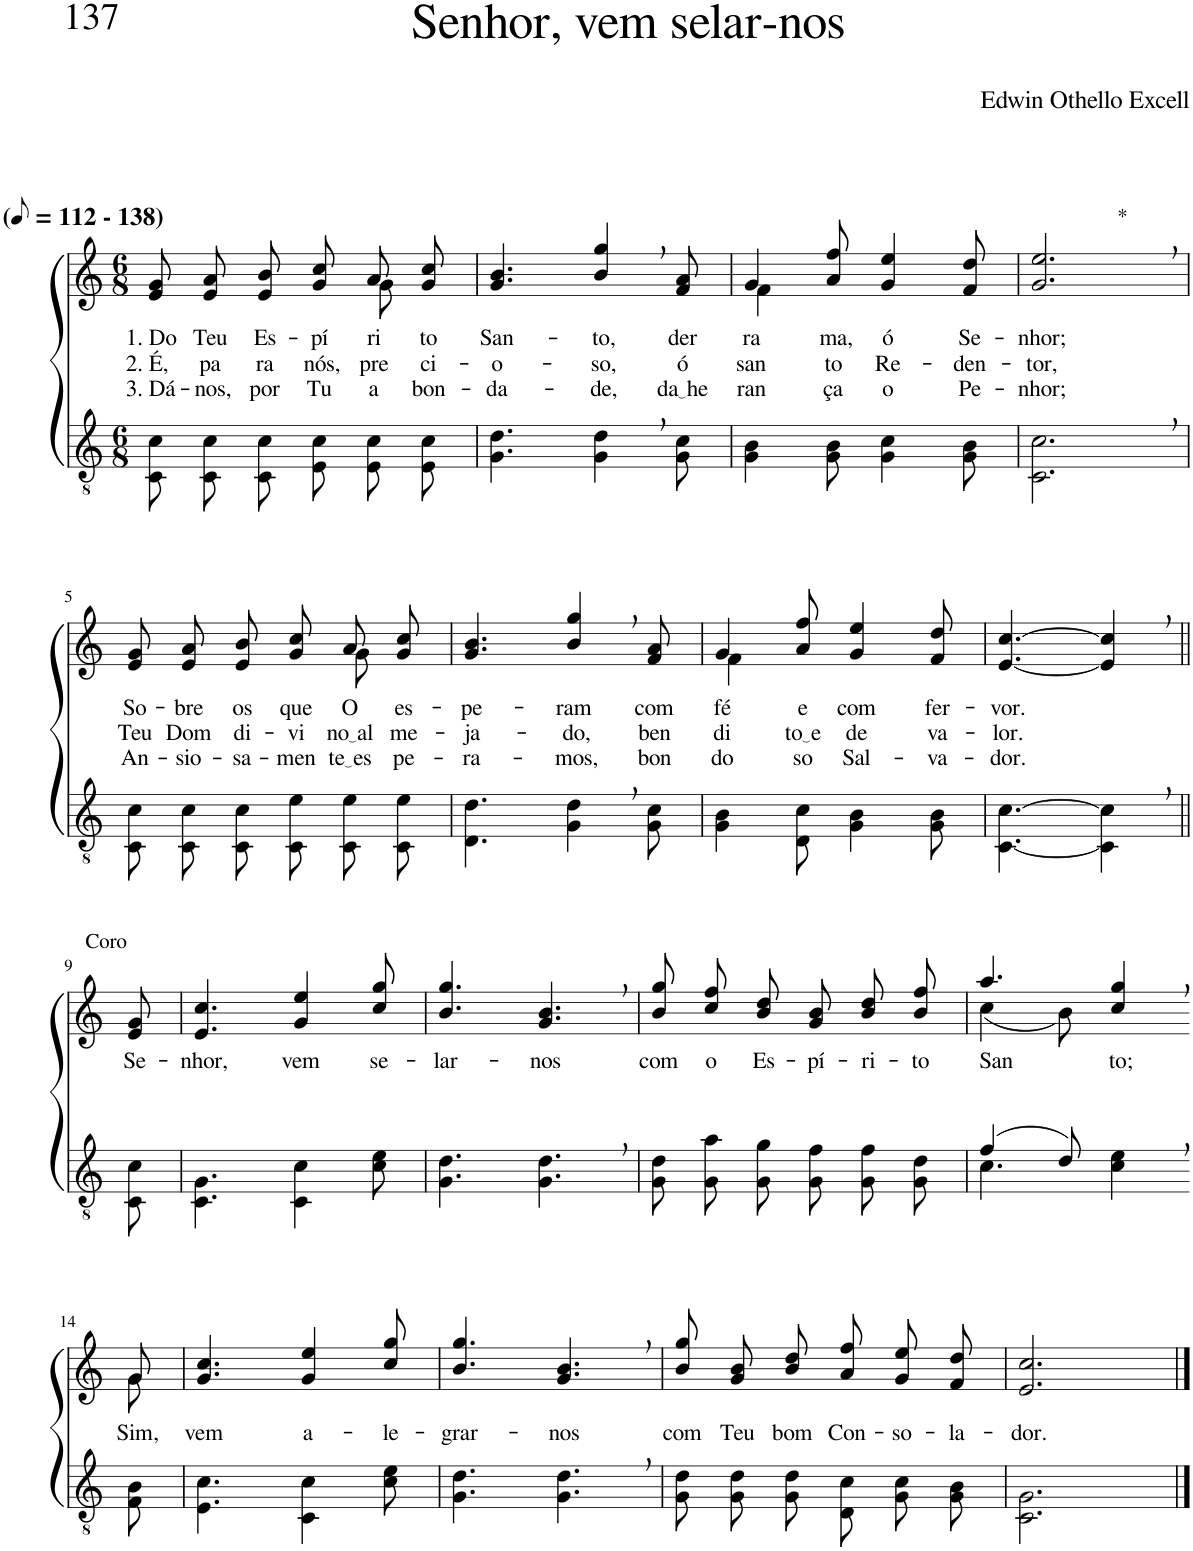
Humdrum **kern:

**kern	**kern	**text	**text	**text
*part2	*part1	*part1	*part1	*part1
*staff2	*staff1	*staff1	*staff1	*staff1
*I"Parte III e IV	*I"Parte I e II	*	*	*
*clefGv2	*clefG2	*	*	*
*Trd3c5	*Trd3c5	*	*	*
*k[]	*k[]	*	*	*
*M6/8	*M6/8	*	*	*
*MM56	*MM56	*	*	*
=1	=1	=1	=1	=1
!	!LO:TX:a:B:t=(	!	!	!
!	!LO:TX:a:B:t=- 138)	!	!	!
!	!	!LO:LY:b	!LO:LY:b	!LO:LY:b
*	*^	*	*	*
8C/ 8c/L	8e/ 8g/L	2ryy	1. Do	2. É,	3. Dá-
!	!	!	!LO:LY:b	!LO:LY:b	!LO:LY:b
8C/ 8c/	8e/ 8a/	.	Teu	pa	-nos,
!	!	!	!LO:LY:b	!LO:LY:b	!LO:LY:b
8C/ 8c/J	8e/ 8b/J	.	Es-	ra	por
!	!	!	!LO:LY:b	!LO:LY:b	!LO:LY:b
8E/ 8c/L	8g/ 8cc/L	.	-pí-	nós,	Tu-
!	!	!	!LO:LY:b	!LO:LY:b	!LO:LY:b
8E/ 8c/	8a/	8g\	-ri-	pre-	-a
!	!	!	!LO:LY:b	!LO:LY:b	!LO:LY:b
8E/ 8c/J	8g/ 8cc/J	8ryy	-to	-ci-	bon-
=2	=2	=2	=2	=2	=2
!	!	!	!LO:LY:b	!LO:LY:b	!LO:LY:b
*	*v	*v	*	*	*
4.G\ 4.d\	4.g/ 4.b/	San-	-o-	-da-
!	!	!LO:LY:b	!LO:LY:b	!LO:LY:b
4G\, 4d\,	4b/, 4gg/,	-to,	-so,	-de,
!	!	!LO:LY:b	!LO:LY:b	!LO:LY:b
8G\ 8c\	8f/ 8a/	der-	ó	da he
=3	=3	=3	=3	=3
*	*^	*	*	*
!	!	!	!LO:LY:b	!LO:LY:b	!LO:LY:b
4G\ 4B\	4g/	4f\	-ra-	san-	-ran-
!	!	!	!LO:LY:b	!LO:LY:b	!LO:LY:b
8G\ 8B\	8a/ 8ff/	2ryy	-ma,	-to	-ça
!	!	!	!LO:LY:b	!LO:LY:b	!LO:LY:b
4G\ 4c\	4g/ 4ee/	.	ó	Re-	o
!	!	!	!LO:LY:b	!LO:LY:b	!LO:LY:b
8G\ 8B\	8f/ 8dd/	.	Se-	-den-	Pe-
*	*v	*v	*	*	*
=4	=4	=4	=4	=4
!	!LO:TX:a:t=*	!	!	!
!	!	!LO:LY:b	!LO:LY:b	!LO:LY:b
2.C\, 2.c\,	2.g/, 2.ee/,	-nhor;	-tor,	-nhor;
!!LO:LB:g=z
=5	=5	=5	=5	=5
!	!	!LO:LY:b	!LO:LY:b	!LO:LY:b
*	*^	*	*	*
8C/ 8c/L	8e/ 8g/L	2ryy	So-	Teu	An-
!	!	!	!LO:LY:b	!LO:LY:b	!LO:LY:b
8C/ 8c/	8e/ 8a/	.	-bre	Dom	-sio-
!	!	!	!LO:LY:b	!LO:LY:b	!LO:LY:b
8C/ 8c/J	8e/ 8b/J	.	os	di-	-sa-
!	!	!	!LO:LY:b	!LO:LY:b	!LO:LY:b
8C/ 8e/L	8g/ 8cc/L	.	que	-vi-	-men-
!	!	!	!LO:LY:b	!LO:LY:b	!LO:LY:b
8C/ 8e/	8a/	8g\	O	no al	te es
!	!	!	!LO:LY:b	!LO:LY:b	!LO:LY:b
8C/ 8e/J	8g/ 8cc/J	8ryy	es-	-me-	-pe-
=6	=6	=6	=6	=6	=6
!	!	!	!LO:LY:b	!LO:LY:b	!LO:LY:b
*	*v	*v	*	*	*
4.D\ 4.d\	4.g/ 4.b/	-pe-	-ja-	-ra-
!	!	!LO:LY:b	!LO:LY:b	!LO:LY:b
4G\, 4d\,	4b/, 4gg/,	-ram	-do,	-mos,
!	!	!LO:LY:b	!LO:LY:b	!LO:LY:b
8G\ 8c\	8f/ 8a/	com	ben-	bon-
=7	=7	=7	=7	=7
*	*^	*	*	*
!	!	!	!LO:LY:b	!LO:LY:b	!LO:LY:b
4G\ 4B\	4g/	4f\	fé	-di-	-do-
!	!	!	!LO:LY:b	!LO:LY:b	!LO:LY:b
8D\ 8c\	8a/ 8ff/	2ryy	e	to e	-so
!	!	!	!LO:LY:b	!LO:LY:b	!LO:LY:b
4G\ 4B\	4g/ 4ee/	.	com	de	Sal-
!	!	!	!LO:LY:b	!LO:LY:b	!LO:LY:b
8G\ 8B\	8f/ 8dd/	.	fer-	va-	-va-
*	*v	*v	*	*	*
=8	=8	=8	=8	=8
!	!	!LO:LY:b	!LO:LY:b	!LO:LY:b
[4.C\ [4.c\	[4.e/ [4.cc/	-vor.	-lor.	-dor.
4C\], 4c\],	4e/], 4cc/],	.	.	.
!!LO:LB:g=z
=9||	=9||	=9||	=9||	=9||
!	!LO:TX:a:t=Coro	!	!	!
!	!	!LO:LY:b	!	!
8C\ 8c\	8e/ 8g/	Se-	.	.
=10	=10	=10	=10	=10
!	!	!LO:LY:b	!	!
4.C\ 4.G\	4.e/ 4.cc/	-nhor,	.	.
!	!	!LO:LY:b	!	!
4C\ 4c\	4g/ 4ee/	vem	.	.
!	!	!LO:LY:b	!	!
8c\ 8e\	8cc/ 8gg/	se-	.	.
=11	=11	=11	=11	=11
!	!	!LO:LY:b	!	!
4.G\ 4.d\	4.b/ 4.gg/	-lar-	.	.
!	!	!LO:LY:b	!	!
4.G\, 4.d\,	4.g/, 4.b/,	-nos	.	.
=12	=12	=12	=12	=12
!	!	!LO:LY:b	!	!
8G\ 8d\L	8b\ 8gg\L	com	.	.
!	!	!LO:LY:b	!	!
8G\ 8a\	8cc\ 8ff\	o	.	.
!	!	!LO:LY:b	!	!
8G\ 8g\J	8b\ 8dd\J	Es-	.	.
!	!	!LO:LY:b	!	!
8G\ 8f\L	8g\ 8b\L	-pí-	.	.
!	!	!LO:LY:b	!	!
8G\ 8f\	8b\ 8dd\	-ri-	.	.
!	!	!LO:LY:b	!	!
8G\ 8d\J	8b\ 8ff\J	-to	.	.
=13	=13	=13	=13	=13
*^	*^	*	*	*
!	!	!	!	!LO:LY:b	!	!
(4f/	4.c\	4.aa/	(4cc\	San-	.	.
8d/)	.	.	8b\)	.	.	.
!	!	!	!	!LO:LY:b	!	!
4ryy	4c\ 4e\	4cc/, 4gg/,	4ryy	-to;	.	.
*v	*v	*	*	*	*	*
!!LO:LB:g=z	!!
=14-	=14-	=14-	=14-	=14-	=14-
*k[]	*k[]	*	*	*	*
*^	*	*	*	*	*
!	!	!	!	!LO:LY:b	!	!
*v	*v	*	*	*	*	*
8F\ 8B\	8g/	8g\	Sim,	.	.
=15	=15	=15	=15	=15	=15
!	!	!	!LO:LY:b	!	!
*	*v	*v	*	*	*
4.E\ 4.c\	4.g/ 4.cc/	vem	.	.
!	!	!LO:LY:b	!	!
4C\ 4c\	4g/ 4ee/	a-	.	.
!	!	!LO:LY:b	!	!
8c\ 8e\	8cc/ 8gg/	-le-	.	.
=16	=16	=16	=16	=16
!	!	!LO:LY:b	!	!
4.G\ 4.d\	4.b/ 4.gg/	-grar-	.	.
!	!	!LO:LY:b	!	!
4.G\, 4.d\,	4.g/, 4.b/,	-nos	.	.
=17	=17	=17	=17	=17
!	!	!LO:LY:b	!	!
8G\ 8d\L	8b\ 8gg\L	com	.	.
!	!	!LO:LY:b	!	!
8G\ 8d\	8g\ 8b\	Teu	.	.
!	!	!LO:LY:b	!	!
8G\ 8d\J	8b\ 8dd\J	bom	.	.
!	!	!LO:LY:b	!	!
8D/ 8c/L	8a\ 8ff\L	Con-	.	.
!	!	!LO:LY:b	!	!
8G/ 8c/	8g\ 8ee\	-so-	.	.
!	!	!LO:LY:b	!	!
8G/ 8B/J	8f\ 8dd\J	-la-	.	.
=18	=18	=18	=18	=18
!	!	!LO:LY:b	!	!
2.C\ 2.G\	2.e/ 2.cc/	-dor.	.	.
==	==	==	==	==
*-	*-	*-	*-	*-
